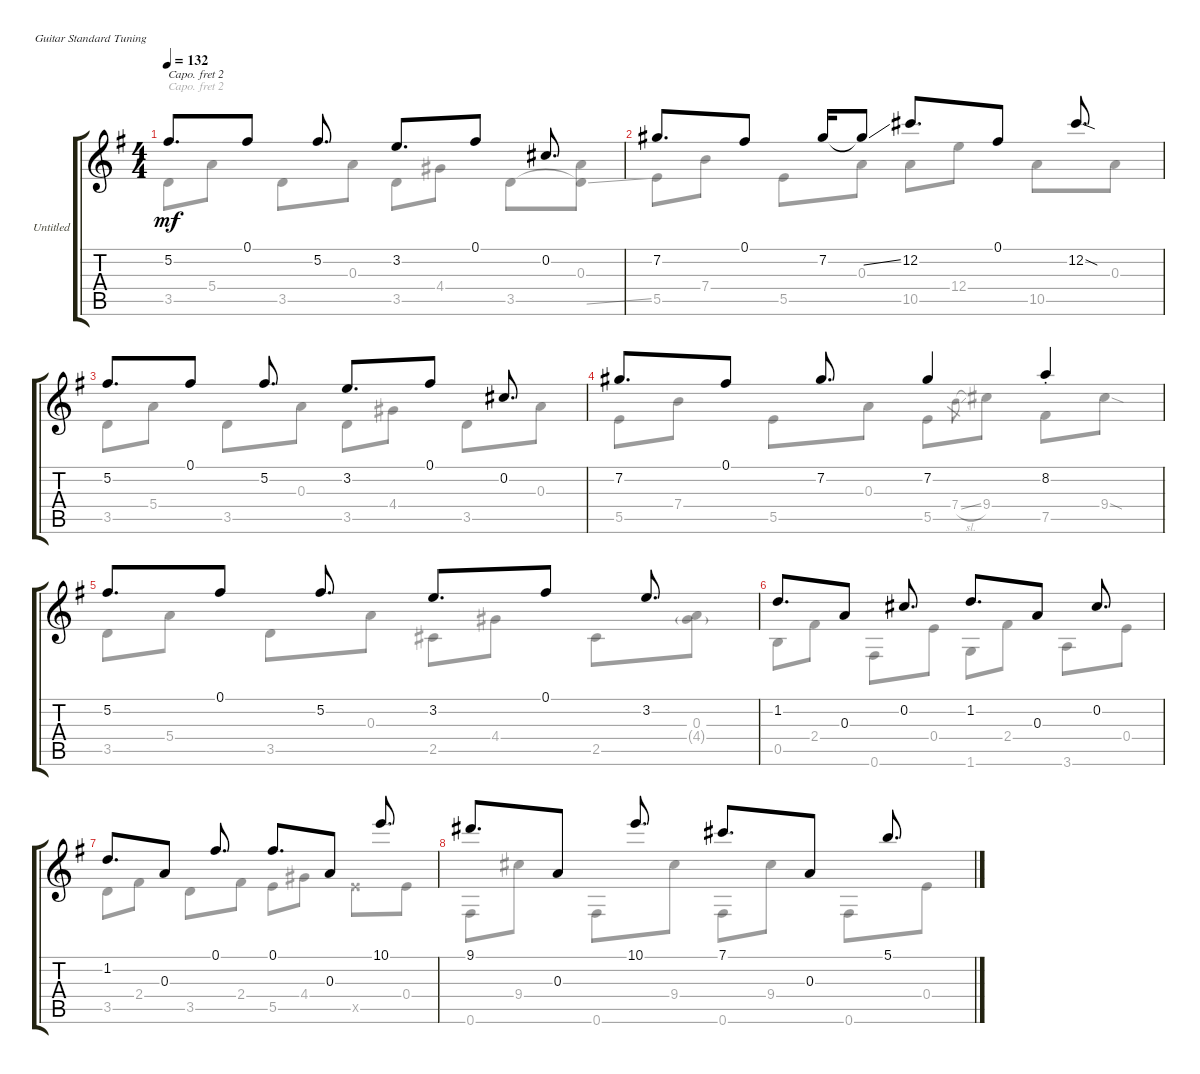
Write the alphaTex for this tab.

\bracketExtendMode groupsimilarinstruments
\firstSystemTrackNameOrientation horizontal
\otherSystemsTrackNameOrientation horizontal
\track ("Untitled" "Untitled") {instrument acousticguitarsteel}
\staff {score tabs}
\capo 2
\tuning (E4 B3 G3 D3 A2 E2)
\voice
\ts (4 4)
\tempo 132
\clef g2
\ks g
5.2.8{d dy mf} 0.1.8 5.2.8{d} 3.2.8{d} 0.1.8 0.2.8{d} |
7.2.8{d} 0.1.8 7.2.16 7.2{ss t}.8 12.2.8{d} 0.1.8 12.2{sod}.8{d} |
5.2.8{d} 0.1.8 5.2.8{d} 3.2.8{d} 0.1.8 0.2.8{d} |
7.2.8{d} 0.1.8 7.2.8{d} 7.2.4 8.2{st}.4 |
5.2.8{d} 0.1.8 5.2.8{d} 3.2.8{d} 0.1.8 3.2.8{d} |
1.2.8{d} 0.3.8 0.2.8{d} 1.2.8{d} 0.3.8 0.2.8{d} |
1.2.8{d} 0.3.8 0.1.8{d} 0.1.8{d} 0.3.8 10.1.8{d} |
9.1.8{d} 0.3.8 10.1.8{d} 7.1.8{d} 0.3.8 5.1.8{d}
\voice
\clef g2
\ottava regular
\simile none
\ks g
3.5.8{dy mf} 5.4.8 3.5.8 0.3.8 3.5.8 4.4.8 3.5.8 (0.3 3.5{ss t}).8 |
5.5.8 7.4.8 5.5.8 0.3.8 10.5.8 12.4.8 10.5.8 0.3.8 |
3.5.8 5.4.8 3.5.8 0.3.8 3.5.8 4.4.8 3.5.8 0.3.8 |
5.5.8 7.4.8 5.5.8 0.3.8 5.5.8 7.4{sl}.8{gr} 9.4.8 7.5.8 9.4{sod}.8 |
3.5.8 5.4.8 3.5.8 0.3.8 2.5.8 4.4.8 2.5.8 (0.3 4.4{g}).8 |
0.5.8 2.4.8 0.6.8 0.4.8 1.6.8 2.4.8 3.6.8 0.4.8 |
3.5.8 2.4.8 3.5.8 2.4.8 5.5.8 4.4.8 5.5{x}.8 0.4.8 |
0.6.8 9.4.8 0.6.8 9.4.8 0.6.8 9.4.8 0.6.8 0.4.8
